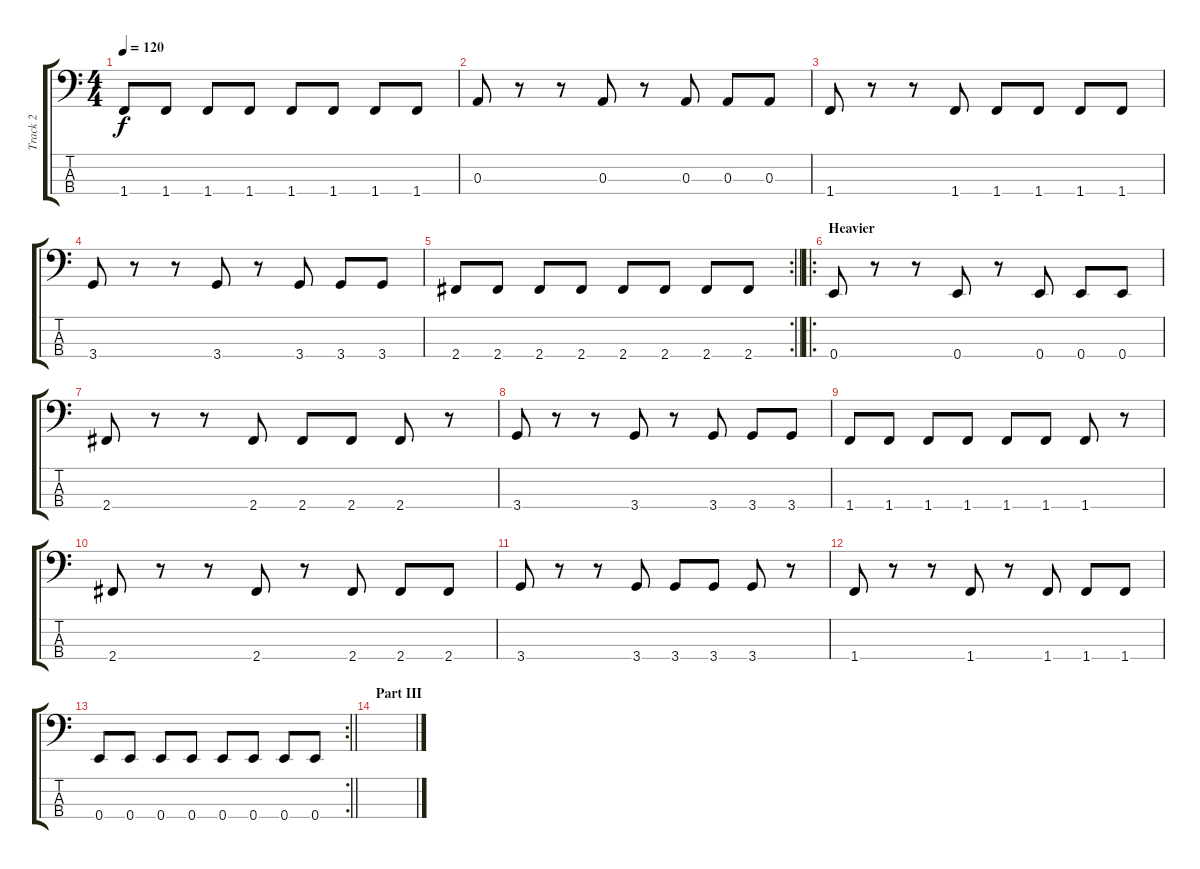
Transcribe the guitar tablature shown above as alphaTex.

\track ("Track 2" "Track 2") {mute instrument electricbassfinger}
\staff {score tabs}
\tuning (G2 D2 A1 E1) {hide}
\ts (4 4)
\tempo 120
\clef f4
\ks c
1.4.8{dy f} 1.4.8 1.4.8 1.4.8 1.4.8 1.4.8 1.4.8 1.4.8 |
0.3.8 r.8 r.8 0.3.8 r.8 0.3.8 0.3.8 0.3.8 |
1.4.8 r.8 r.8 1.4.8 1.4.8 1.4.8 1.4.8 1.4.8 |
3.4.8 r.8 r.8 3.4.8 r.8 3.4.8 3.4.8 3.4.8 |
\rc 2
\barLineRight lightlight
2.4.8 2.4.8 2.4.8 2.4.8 2.4.8 2.4.8 2.4.8 2.4.8 |
\ro
\section ("" "Heavier")
0.4.8 r.8 r.8 0.4.8 r.8 0.4.8 0.4.8 0.4.8 |
2.4.8 r.8 r.8 2.4.8 2.4.8 2.4.8 2.4.8 r.8 |
3.4.8 r.8 r.8 3.4.8 r.8 3.4.8 3.4.8 3.4.8 |
1.4.8 1.4.8 1.4.8 1.4.8 1.4.8 1.4.8 1.4.8 r.8 |
2.4.8 r.8 r.8 2.4.8 r.8 2.4.8 2.4.8 2.4.8 |
3.4.8 r.8 r.8 3.4.8 3.4.8 3.4.8 3.4.8 r.8 |
1.4.8 r.8 r.8 1.4.8 r.8 1.4.8 1.4.8 1.4.8 |
\rc 2
\barLineRight lightlight
0.4.8 0.4.8 0.4.8 0.4.8 0.4.8 0.4.8 0.4.8 0.4.8 |
\section ("" "Part III")
